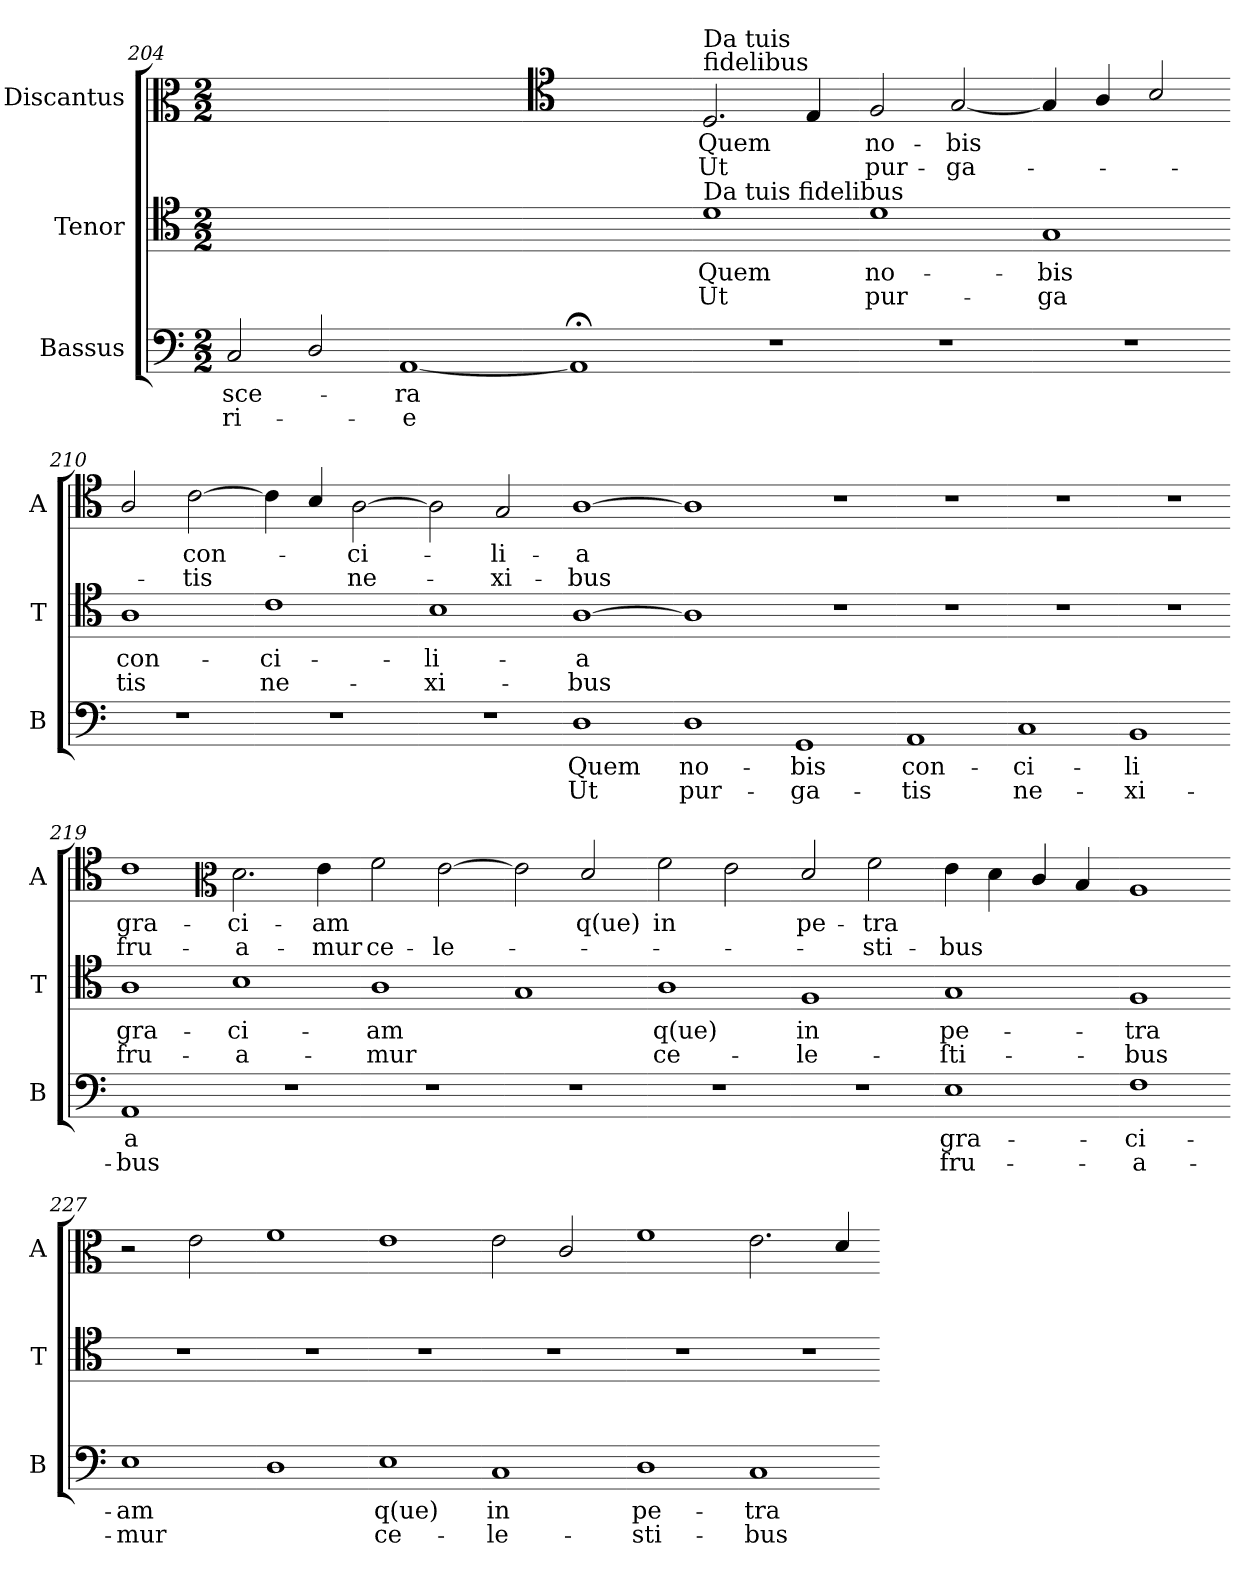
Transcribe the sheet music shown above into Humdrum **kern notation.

**kern	**text	**text	**kern	**text	**text	**kern	**text	**text
*part3	*part3	*part3	*part2	*part2	*part2	*part1	*part1	*part1
*staff3	*staff3	*staff3	*staff2	*staff2	*staff2	*staff1	*staff1	*staff1
*I"Bassus	*	*	*I"Tenor	*	*	*I"Discantus	*	*
*I'B	*	*	*I'T	*	*	*I'A	*	*
*clefF4	*	*	*clefC4	*	*	*clefC3	*	*
*k[]	*	*	*k[]	*	*	*k[]	*	*
*C:	*	*	*C:	*	*	*C:	*	*
*M2/2	*	*	*M2/2	*	*	*M2/2	*	*
=204	=204	=204	=204	=204	=204	=204	=204	=204
2C/	-sce-	-ri-	1ryy	.	.	1ryy	.	.
2D/	.	.	.	.	.	.	.	.
=205-	=205-	=205-	=205-	=205-	=205-	=205-	=205-	=205-
[1AA	-ra	-e	1ryy	.	.	1ryy	.	.
=206-	=206-	=206-	=206-	=206-	=206-	=206-	=206-	=206-
*	*	*	*	*	*	*clefC4	*	*
1AA;<]	.	.	1ryy	.	.	1ryy	.	.
=207-	=207-	=207-	=207-	=207-	=207-	=207-	=207-	=207-
!	!	!	!	!	!	!LO:TX:a:t=Da tuis\nfidelibus	!	!
!	!	!	!LO:TX:a:t=Da tuis fidelibus	!	!	!	!	!
1r	.	.	1d	Quem	Ut	2.D/	Quem	Ut
.	.	.	.	.	.	4E/	.	.
=208-	=208-	=208-	=208-	=208-	=208-	=208-	=208-	=208-
1r	.	.	1d	no-	pur-	2F/	no-	pur-
.	.	.	.	.	.	[2G/	-bis	-ga-
=209-	=209-	=209-	=209-	=209-	=209-	=209-	=209-	=209-
1r	.	.	1G	-bis	-ga	4G/]	.	.
.	.	.	.	.	.	4A/	.	.
.	.	.	.	.	.	2B/	.	.
=210-	=210-	=210-	=210-	=210-	=210-	=210-	=210-	=210-
1r	.	.	1A	con-	tis	2A/	.	.
.	.	.	.	.	.	[2c\	con-	-tis
=211-	=211-	=211-	=211-	=211-	=211-	=211-	=211-	=211-
1r	.	.	1c	-ci-	ne-	4c\]	.	.
.	.	.	.	.	.	4B/	.	.
.	.	.	.	.	.	[2A\	-ci-	ne-
=212-	=212-	=212-	=212-	=212-	=212-	=212-	=212-	=212-
1r	.	.	1B	-li-	-xi-	2A\]	.	.
.	.	.	.	.	.	2G/	-li-	-xi-
=213-	=213-	=213-	=213-	=213-	=213-	=213-	=213-	=213-
1D	Quem	Ut	[1A	-a	-bus	[1A	-a	-bus
=214-	=214-	=214-	=214-	=214-	=214-	=214-	=214-	=214-
1D	no-	pur-	1A]	.	.	1A]	.	.
=215-	=215-	=215-	=215-	=215-	=215-	=215-	=215-	=215-
1GG	-bis	-ga-	1r	.	.	1r	.	.
=216-	=216-	=216-	=216-	=216-	=216-	=216-	=216-	=216-
1AA	con-	-tis	1r	.	.	1r	.	.
=217-	=217-	=217-	=217-	=217-	=217-	=217-	=217-	=217-
1C	-ci-	ne-	1r	.	.	1r	.	.
=218-	=218-	=218-	=218-	=218-	=218-	=218-	=218-	=218-
1BB	-li	-xi-	1r	.	.	1r	.	.
=219-	=219-	=219-	=219-	=219-	=219-	=219-	=219-	=219-
1AA	-a	-bus	1A	gra-	fru-	1c	gra-	fru-
*	*	*	*	*	*	*clefC3	*	*
=220-	=220-	=220-	=220-	=220-	=220-	=220-	=220-	=220-
1r	.	.	1B	-ci-	-a-	2.d\	-ci-	-a-
.	.	.	.	.	.	4e\	-am	-mur
=221-	=221-	=221-	=221-	=221-	=221-	=221-	=221-	=221-
1r	.	.	1A	-am	-mur	2f\	.	ce-
.	.	.	.	.	.	[2e\	.	-le-
=222-	=222-	=222-	=222-	=222-	=222-	=222-	=222-	=222-
1r	.	.	1G	.	.	2e\]	.	.
.	.	.	.	.	.	2d/	q(ue)	.
=223-	=223-	=223-	=223-	=223-	=223-	=223-	=223-	=223-
1r	.	.	1A	q(ue)	ce-	2f\	in	.
.	.	.	.	.	.	2e\	.	.
=224-	=224-	=224-	=224-	=224-	=224-	=224-	=224-	=224-
1r	.	.	1F	in	-le-	2d/	pe-	.
.	.	.	.	.	.	2f\	-tra	-sti-
=225-	=225-	=225-	=225-	=225-	=225-	=225-	=225-	=225-
1E	gra-	fru-	1G	pe-	-ſti-	4e\	.	-bus
.	.	.	.	.	.	4d\	.	.
.	.	.	.	.	.	4c/	.	.
.	.	.	.	.	.	4B/	.	.
=226-	=226-	=226-	=226-	=226-	=226-	=226-	=226-	=226-
1F	-ci-	-a-	1F	-tra	-bus	1A	.	.
=227-	=227-	=227-	=227-	=227-	=227-	=227-	=227-	=227-
1E	-am	-mur	1r	.	.	2r	.	.
.	.	.	.	.	.	2e\	.	.
=228-	=228-	=228-	=228-	=228-	=228-	=228-	=228-	=228-
1D	.	.	1r	.	.	1f	.	.
=229-	=229-	=229-	=229-	=229-	=229-	=229-	=229-	=229-
1E	q(ue)	ce-	1r	.	.	1e	.	.
=230-	=230-	=230-	=230-	=230-	=230-	=230-	=230-	=230-
1C	in	-le-	1r	.	.	2e\	.	.
.	.	.	.	.	.	2c/	.	.
=231-	=231-	=231-	=231-	=231-	=231-	=231-	=231-	=231-
1D	-pe-	-sti-	1r	.	.	1f	.	.
=232-	=232-	=232-	=232-	=232-	=232-	=232-	=232-	=232-
1C	-tra	-bus	1r	.	.	2.e\	.	.
.	.	.	.	.	.	4d/	.	.
=-	=-	=-	=-	=-	=-	=-	=-	=-
*-	*-	*-	*-	*-	*-	*-	*-	*-
